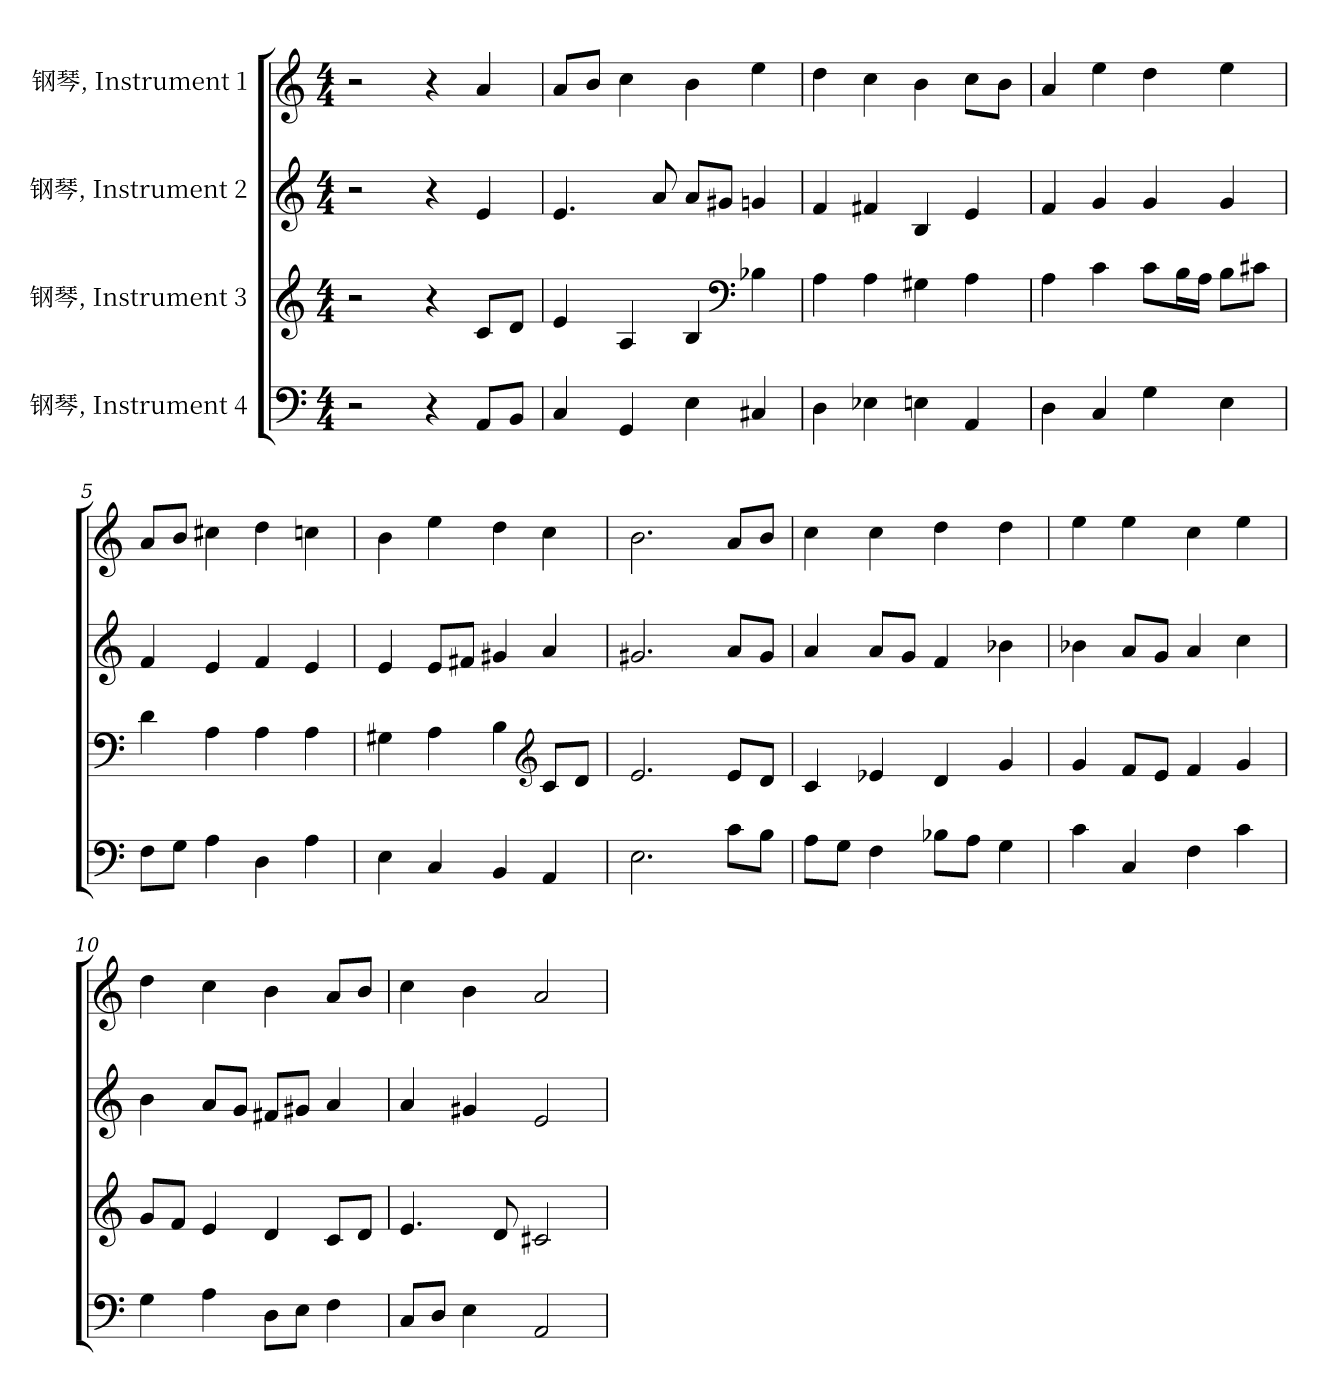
**kern	**kern	**kern	**kern
*part4	*part3	*part2	*part1
*staff4	*staff3	*staff2	*staff1
*I"钢琴, Instrument 4	*I"钢琴, Instrument 3	*I"钢琴, Instrument 2	*I"钢琴, Instrument 1
*clefF4	*clefG2	*clefG2	*clefG2
*k[]	*k[]	*k[]	*k[]
*M4/4	*M4/4	*M4/4	*M4/4
*MM88	*MM88	*MM88	*MM88
=1	=1	=1	=1
2r	2r	2r	2r
4r	4r	4r	4r
8AA/L	8c/L	4e/	4a/
8BB/J	8d/J	.	.
=2	=2	=2	=2
4C/	4e/	4.e/	8a/L
.	.	.	8b/J
4GG/	4A/	.	4cc\
.	.	8a/	.
4E\	4B/	8a/L	4b\
.	.	8g#X/J	.
*	*clefF4	*	*
4C#X/	4B-X\	4gn/	4ee\
=3	=3	=3	=3
4D\	4A\	4f/	4dd\
4E-X\	4A\	4f#X/	4cc\
4En\	4G#X\	4B/	4b\
4AA/	4A\	4e/	8cc\L
.	.	.	8b\J
=4	=4	=4	=4
4D\	4A\	4f/	4a/
4C/	4c\	4g/	4ee\
4G\	8c\L	4g/	4dd\
.	16B\L	.	.
.	16A\JJ	.	.
4E\	8B\L	4g/	4ee\
.	8c#X\J	.	.
!!LO:LB:g=z
=5	=5	=5	=5
8F\L	4d\	4f/	8a/L
8G\J	.	.	8b/J
4A\	4A\	4e/	4cc#X\
4D\	4A\	4f/	4dd\
4A\	4A\	4e/	4ccn\
=6	=6	=6	=6
4E\	4G#X\	4e/	4b\
4C/	4A\	8e/L	4ee\
.	.	8f#X/J	.
4BB/	4B\	4g#X/	4dd\
*	*clefG2	*	*
4AA/	8c/L	4a/	4cc\
.	8d/J	.	.
=7	=7	=7	=7
2.E\	2.e/	2.g#X/	2.b\
8c\L	8e/L	8a/L	8a/L
8B\J	8d/J	8g#/J	8b/J
=8	=8	=8	=8
8A\L	4c/	4a/	4cc\
8G\J	.	.	.
4F\	4e-X/	8a/L	4cc\
.	.	8g/J	.
8B-X\L	4d/	4f/	4dd\
8A\J	.	.	.
4G\	4g/	4b-X\	4dd\
=9	=9	=9	=9
4c\	4g/	4b-X\	4ee\
4C/	8f/L	8a/L	4ee\
.	8e/J	8g/J	.
4F\	4f/	4a/	4cc\
4c\	4g/	4cc\	4ee\
!!LO:LB:g=z
=10	=10	=10	=10
4G\	8g/L	4b\	4dd\
.	8f/J	.	.
4A\	4e/	8a/L	4cc\
.	.	8g/J	.
8D\L	4d/	8f#X/L	4b\
8E\J	.	8g#X/J	.
4F\	8c/L	4a/	8a/L
.	8d/J	.	8b/J
=11	=11	=11	=11
8C/L	4.e/	4a/	4cc\
8D/J	.	.	.
4E\	.	4g#X/	4b\
.	8d/	.	.
2AA/	2c#X/	2e/	2a/
=	=	=	=
*-	*-	*-	*-
